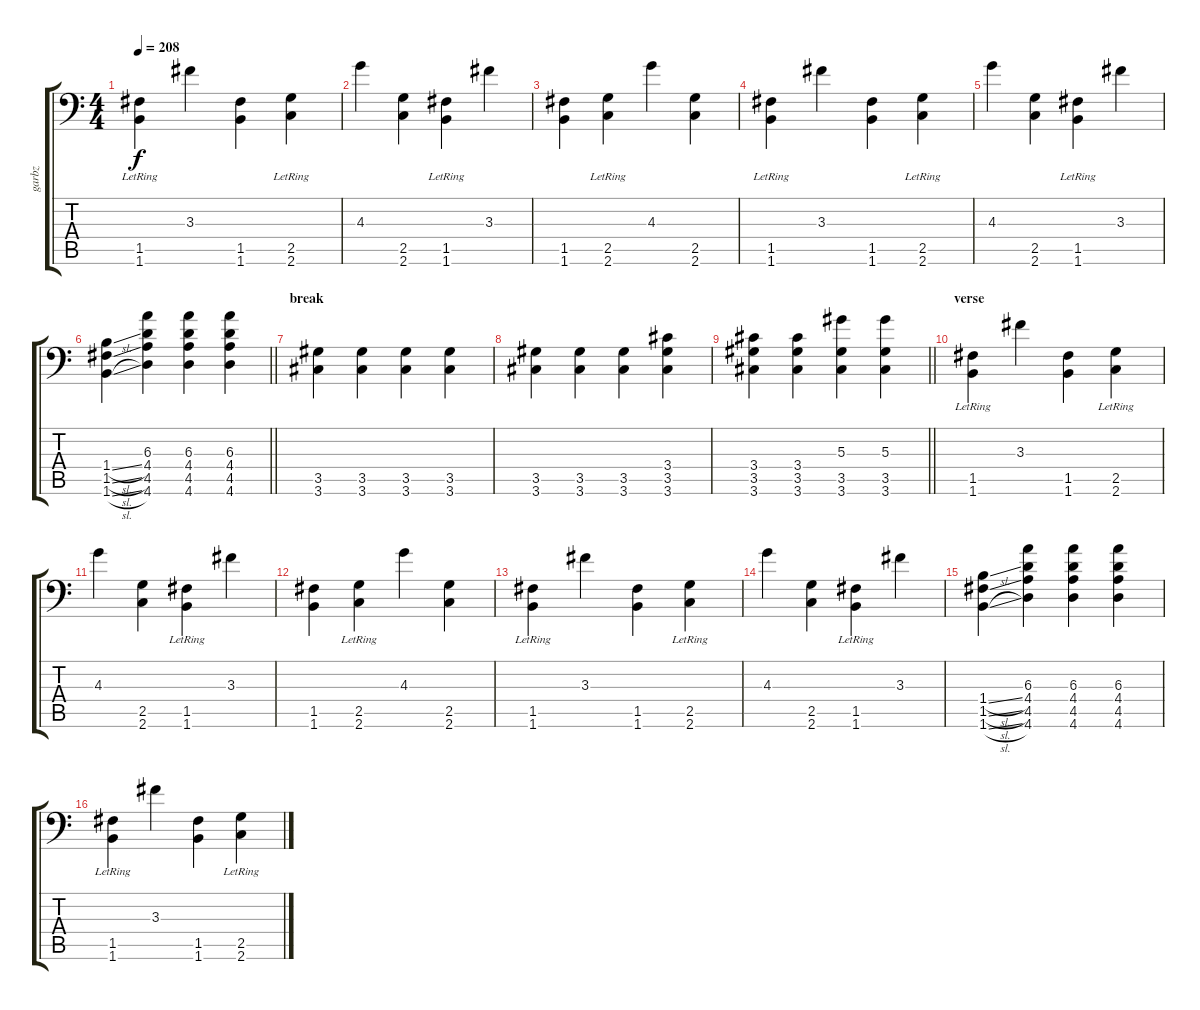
\track ("garbz" "garbz") {instrument overdrivenguitar}
\staff {score tabs}
\tuning (C4 G3 Eb3 Bb2 F2 Bb1) {hide}
\ts (4 4)
\tempo 208
\clef f4
\ks c
(1.5{lr} 1.6{lr}).4{dy f} 3.3.4 (1.5 1.6).4 (2.5{lr} 2.6{lr}).4 |
4.3.4 (2.5 2.6).4 (1.5{lr} 1.6{lr}).4 3.3.4 |
(1.5 1.6).4 (2.5{lr} 2.6{lr}).4 4.3.4 (2.5 2.6).4 |
(1.5{lr} 1.6{lr}).4 3.3.4 (1.5 1.6).4 (2.5{lr} 2.6{lr}).4 |
4.3.4 (2.5 2.6).4 (1.5{lr} 1.6{lr}).4 3.3.4 |
\barLineRight lightlight
(1.4{sl} 1.5{sl} 1.6{sl}).4 (6.3 4.4 4.5 4.6).4 (6.3 4.4 4.5 4.6).4 (6.3 4.4 4.5 4.6).4 |
\section ("" "break")
(3.5 3.6).4 (3.5 3.6).4 (3.5 3.6).4 (3.5 3.6).4 |
(3.5 3.6).4 (3.5 3.6).4 (3.5 3.6).4 (3.4 3.5 3.6).4 |
\barLineRight lightlight
(3.4 3.5 3.6).4 (3.4 3.5 3.6).4 (5.3 3.5 3.6).4 (5.3 3.5 3.6).4 |
\section ("" "verse")
(1.5{lr} 1.6{lr}).4 3.3.4 (1.5 1.6).4 (2.5{lr} 2.6{lr}).4 |
4.3.4 (2.5 2.6).4 (1.5{lr} 1.6{lr}).4 3.3.4 |
(1.5 1.6).4 (2.5{lr} 2.6{lr}).4 4.3.4 (2.5 2.6).4 |
(1.5{lr} 1.6{lr}).4 3.3.4 (1.5 1.6).4 (2.5{lr} 2.6{lr}).4 |
4.3.4 (2.5 2.6).4 (1.5{lr} 1.6{lr}).4 3.3.4 |
(1.4{sl} 1.5{sl} 1.6{sl}).4 (6.3 4.4 4.5 4.6).4 (6.3 4.4 4.5 4.6).4 (6.3 4.4 4.5 4.6).4 |
(1.5{lr} 1.6{lr}).4 3.3.4 (1.5 1.6).4 (2.5{lr} 2.6{lr}).4
